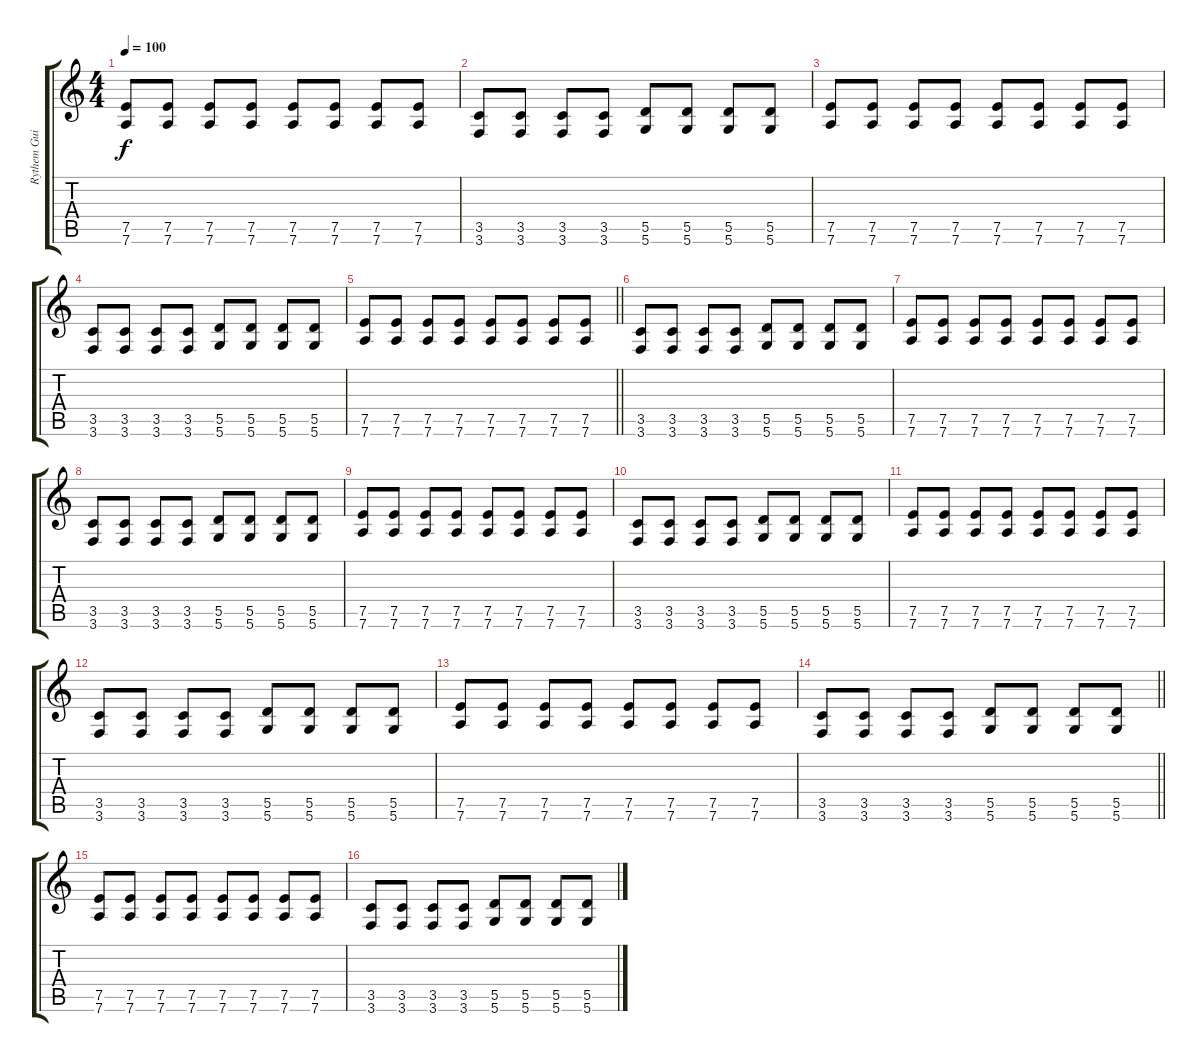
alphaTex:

\track ("Rythem Guitar" "Rythem Gui") {instrument distortionguitar}
\staff {score tabs}
\tuning (E4 B3 G3 D3 A2 D2) {hide}
\ts (4 4)
\tempo 100
\clef g2
\ks c
(7.5 7.6).8{dy f} (7.5 7.6).8 (7.5 7.6).8 (7.5 7.6).8 (7.5 7.6).8 (7.5 7.6).8 (7.5 7.6).8 (7.5 7.6).8 |
(3.5 3.6).8 (3.5 3.6).8 (3.5 3.6).8 (3.5 3.6).8 (5.5 5.6).8 (5.5 5.6).8 (5.5 5.6).8 (5.5 5.6).8 |
(7.5 7.6).8 (7.5 7.6).8 (7.5 7.6).8 (7.5 7.6).8 (7.5 7.6).8 (7.5 7.6).8 (7.5 7.6).8 (7.5 7.6).8 |
(3.5 3.6).8 (3.5 3.6).8 (3.5 3.6).8 (3.5 3.6).8 (5.5 5.6).8 (5.5 5.6).8 (5.5 5.6).8 (5.5 5.6).8 |
\barLineRight lightlight
(7.5 7.6).8 (7.5 7.6).8 (7.5 7.6).8 (7.5 7.6).8 (7.5 7.6).8 (7.5 7.6).8 (7.5 7.6).8 (7.5 7.6).8 |
(3.5 3.6).8 (3.5 3.6).8 (3.5 3.6).8 (3.5 3.6).8 (5.5 5.6).8 (5.5 5.6).8 (5.5 5.6).8 (5.5 5.6).8 |
(7.5 7.6).8 (7.5 7.6).8 (7.5 7.6).8 (7.5 7.6).8 (7.5 7.6).8 (7.5 7.6).8 (7.5 7.6).8 (7.5 7.6).8 |
(3.5 3.6).8 (3.5 3.6).8 (3.5 3.6).8 (3.5 3.6).8 (5.5 5.6).8 (5.5 5.6).8 (5.5 5.6).8 (5.5 5.6).8 |
(7.5 7.6).8 (7.5 7.6).8 (7.5 7.6).8 (7.5 7.6).8 (7.5 7.6).8 (7.5 7.6).8 (7.5 7.6).8 (7.5 7.6).8 |
(3.5 3.6).8 (3.5 3.6).8 (3.5 3.6).8 (3.5 3.6).8 (5.5 5.6).8 (5.5 5.6).8 (5.5 5.6).8 (5.5 5.6).8 |
(7.5 7.6).8 (7.5 7.6).8 (7.5 7.6).8 (7.5 7.6).8 (7.5 7.6).8 (7.5 7.6).8 (7.5 7.6).8 (7.5 7.6).8 |
(3.5 3.6).8 (3.5 3.6).8 (3.5 3.6).8 (3.5 3.6).8 (5.5 5.6).8 (5.5 5.6).8 (5.5 5.6).8 (5.5 5.6).8 |
(7.5 7.6).8 (7.5 7.6).8 (7.5 7.6).8 (7.5 7.6).8 (7.5 7.6).8 (7.5 7.6).8 (7.5 7.6).8 (7.5 7.6).8 |
\barLineRight lightlight
(3.5 3.6).8 (3.5 3.6).8 (3.5 3.6).8 (3.5 3.6).8 (5.5 5.6).8 (5.5 5.6).8 (5.5 5.6).8 (5.5 5.6).8 |
(7.5 7.6).8 (7.5 7.6).8 (7.5 7.6).8 (7.5 7.6).8 (7.5 7.6).8 (7.5 7.6).8 (7.5 7.6).8 (7.5 7.6).8 |
(3.5 3.6).8 (3.5 3.6).8 (3.5 3.6).8 (3.5 3.6).8 (5.5 5.6).8 (5.5 5.6).8 (5.5 5.6).8 (5.5 5.6).8
